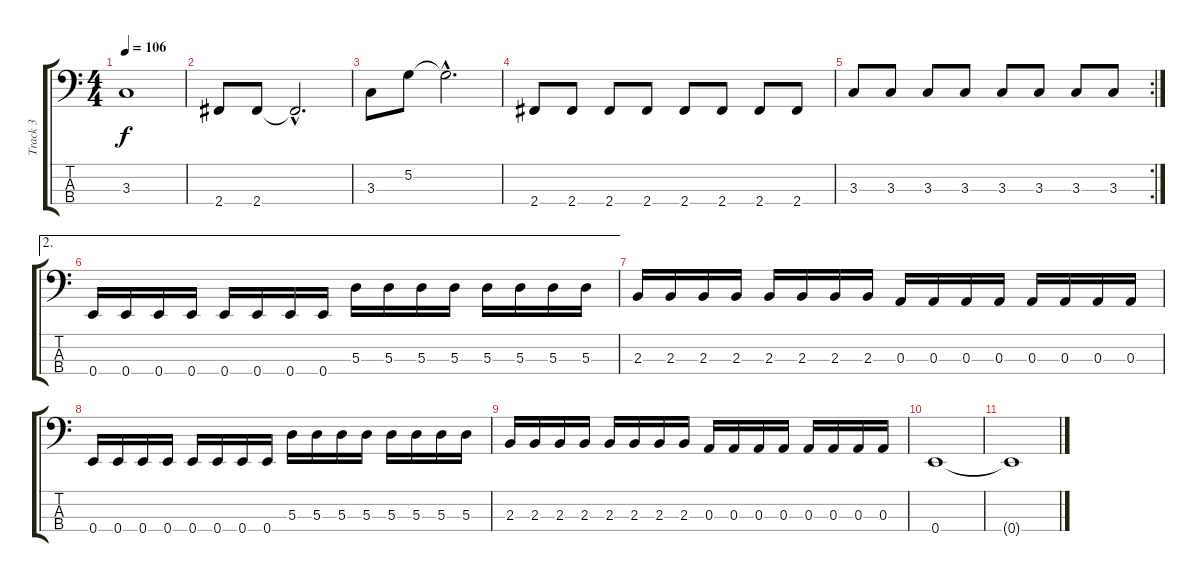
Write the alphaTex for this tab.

\track ("Track 3" "Track 3") {instrument electricbasspick}
\staff {score tabs}
\tuning (G2 D2 A1 E1) {hide}
\ts (4 4)
\tempo 106
\clef f4
\ks c
3.3.1{dy f} |
2.4.8 2.4.8 2.4{hac t}.2{d} |
3.3.8 5.2.8 5.2{hac t}.2{d} |
2.4.8 2.4.8 2.4.8 2.4.8 2.4.8 2.4.8 2.4.8 2.4.8 |
\rc 2
3.3.8 3.3.8 3.3.8 3.3.8 3.3.8 3.3.8 3.3.8 3.3.8 |
\ae 2
0.4.16 0.4.16 0.4.16 0.4.16 0.4.16 0.4.16 0.4.16 0.4.16 5.3.16 5.3.16 5.3.16 5.3.16 5.3.16 5.3.16 5.3.16 5.3.16 |
2.3.16 2.3.16 2.3.16 2.3.16 2.3.16 2.3.16 2.3.16 2.3.16 0.3.16 0.3.16 0.3.16 0.3.16 0.3.16 0.3.16 0.3.16 0.3.16 |
0.4.16 0.4.16 0.4.16 0.4.16 0.4.16 0.4.16 0.4.16 0.4.16 5.3.16 5.3.16 5.3.16 5.3.16 5.3.16 5.3.16 5.3.16 5.3.16 |
2.3.16 2.3.16 2.3.16 2.3.16 2.3.16 2.3.16 2.3.16 2.3.16 0.3.16 0.3.16 0.3.16 0.3.16 0.3.16 0.3.16 0.3.16 0.3.16 |
0.4.1 |
0.4{t}.1
